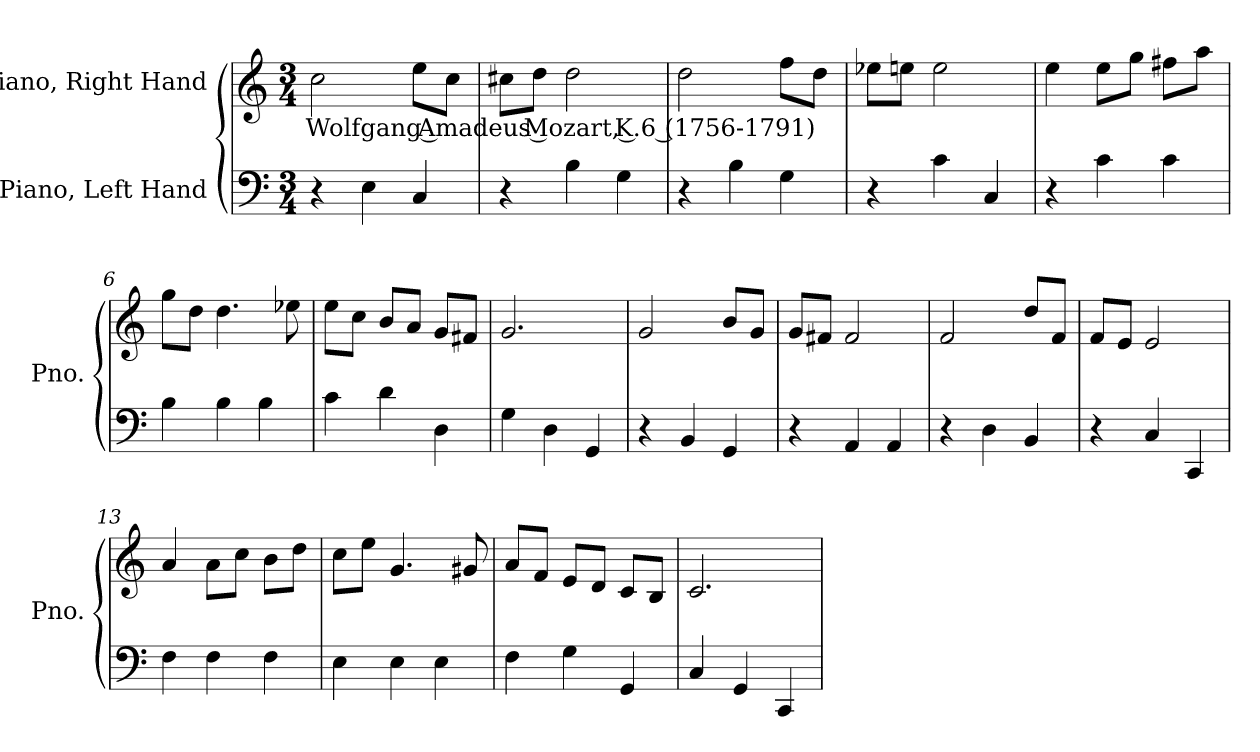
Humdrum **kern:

**kern	**kern	**text
*part2	*part1	*part1
*staff2	*staff1	*staff1
*I"Piano, Left Hand	*I"Piano, Right Hand	*
*I'Pno.	*I'Pno.	*
*clefF4	*clefG2	*
*k[]	*k[]	*
*M3/4	*M3/4	*
*MM100	*MM100	*
=1	=1	=1
!	!	!LO:LY:b
4r	2cc\	Wolfgang Amadeus Mozart, K.6 (1756-1791)
4E\	.	.
4C/	8ee\L	.
.	8cc\J	.
=2	=2	=2
4r	8cc#X\L	.
.	8dd\J	.
4B\	2dd\	.
4G\	.	.
=3	=3	=3
4r	2dd\	.
4B\	.	.
4G\	8ff\L	.
.	8dd\J	.
!!LO:LB:g=z
=4	=4	=4
4r	8ee-X\L	.
.	8een\J	.
4c\	2ee\	.
4C/	.	.
=5	=5	=5
4r	4ee\	.
4c\	8ee\L	.
.	8gg\J	.
4c\	8ff#X\L	.
.	8aa\J	.
=6	=6	=6
4B\	8gg\L	.
.	8dd\J	.
4B\	4.dd\	.
4B\	.	.
.	8ee-X\	.
=7	=7	=7
4c\	8ee\L	.
.	8cc\J	.
4d\	8b/L	.
.	8a/J	.
4D\	8g/L	.
.	8f#X/J	.
=8	=8	=8
4G\	2.g/	.
4D\	.	.
4GG/	.	.
=9	=9	=9
4r	2g/	.
4BB/	.	.
4GG/	8b/L	.
.	8g/J	.
=10	=10	=10
4r	8g/L	.
.	8f#X/J	.
4AA/	2f#/	.
4AA/	.	.
!!LO:LB:g=z
=11	=11	=11
4r	2f/	.
4D\	.	.
4BB/	8dd/L	.
.	8f/J	.
=12	=12	=12
4r	8f/L	.
.	8e/J	.
4C/	2e/	.
4CC/	.	.
=13	=13	=13
4F\	4a/	.
4F\	8a\L	.
.	8cc\J	.
4F\	8b\L	.
.	8dd\J	.
=14	=14	=14
4E\	8cc\L	.
.	8ee\J	.
4E\	4.g/	.
4E\	.	.
.	8g#X/	.
=15	=15	=15
4F\	8a/L	.
.	8f/J	.
4G\	8e/L	.
.	8d/J	.
4GG/	8c/L	.
.	8B/J	.
=16	=16	=16
4C/	2.c/	.
4GG/	.	.
4CC/	.	.
=	=	=
*-	*-	*-
